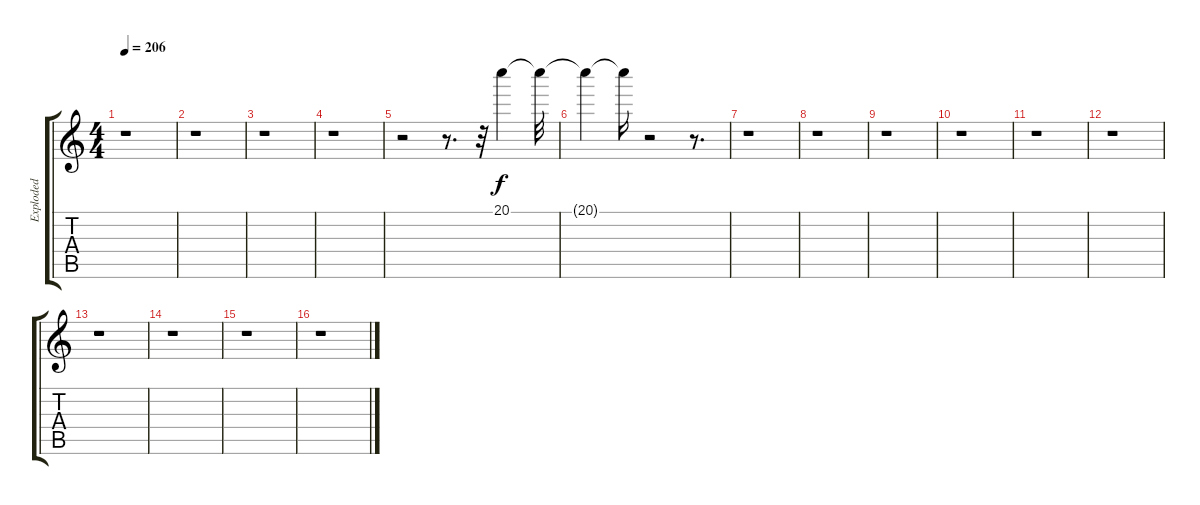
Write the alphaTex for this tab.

\track ("Exploded" "Exploded") {instrument acousticguitarsteel}
\staff {score tabs}
\tuning (E4 B3 G3 D3 A2 E2) {hide}
\ts (4 4)
\tempo 206
\clef g2
\ks c
r.1{dy f} |
r.1 |
r.1 |
r.1 |
r.2 r.8{d} r.32 20.1.4 20.1{t}.32 |
20.1{t}.4 20.1{t}.16 r.2 r.8{d} |
r.1 |
r.1 |
r.1 |
r.1 |
r.1 |
r.1 |
r.1 |
r.1 |
r.1 |
r.1
